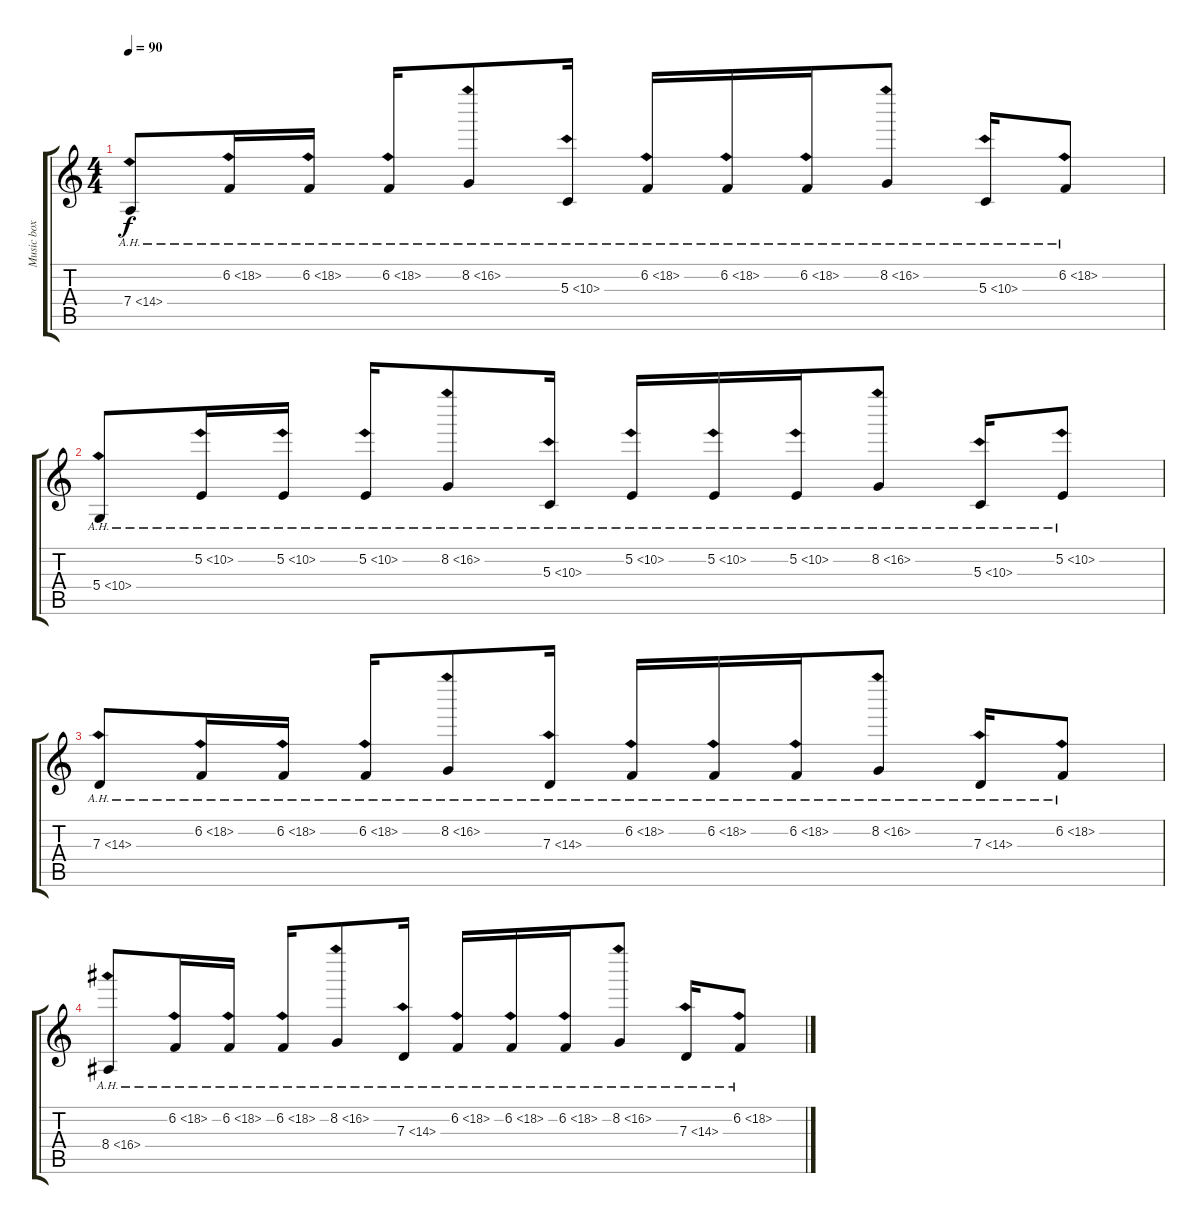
\track ("Music box" "Music box") {instrument musicbox}
\staff {score tabs}
\tuning (E4 B3 G3 D3 A2 E2) {hide}
\ts (4 4)
\tempo 90
\clef g2
\ks c
7.4{ah 7}.8{dy f} 6.2{ah 12}.16 6.2{ah 12}.16 6.2{ah 12}.16 8.2{ah 8}.8 5.3{ah 5}.16 6.2{ah 12}.16 6.2{ah 12}.16 6.2{ah 12}.16 8.2{ah 8}.8 5.3{ah 5}.16 6.2{ah 12}.8 |
5.4{ah 5}.8 5.2{ah 5}.16 5.2{ah 5}.16 5.2{ah 5}.16 8.2{ah 8}.8 5.3{ah 5}.16 5.2{ah 5}.16 5.2{ah 5}.16 5.2{ah 5}.16 8.2{ah 8}.8 5.3{ah 5}.16 5.2{ah 5}.8 |
7.3{ah 7}.8 6.2{ah 12}.16 6.2{ah 12}.16 6.2{ah 12}.16 8.2{ah 8}.8 7.3{ah 7}.16 6.2{ah 12}.16 6.2{ah 12}.16 6.2{ah 12}.16 8.2{ah 8}.8 7.3{ah 7}.16 6.2{ah 12}.8 |
8.4{ah 8}.8 6.2{ah 12}.16 6.2{ah 12}.16 6.2{ah 12}.16 8.2{ah 8}.8 7.3{ah 7}.16 6.2{ah 12}.16 6.2{ah 12}.16 6.2{ah 12}.16 8.2{ah 8}.8 7.3{ah 7}.16 6.2{ah 12}.8
